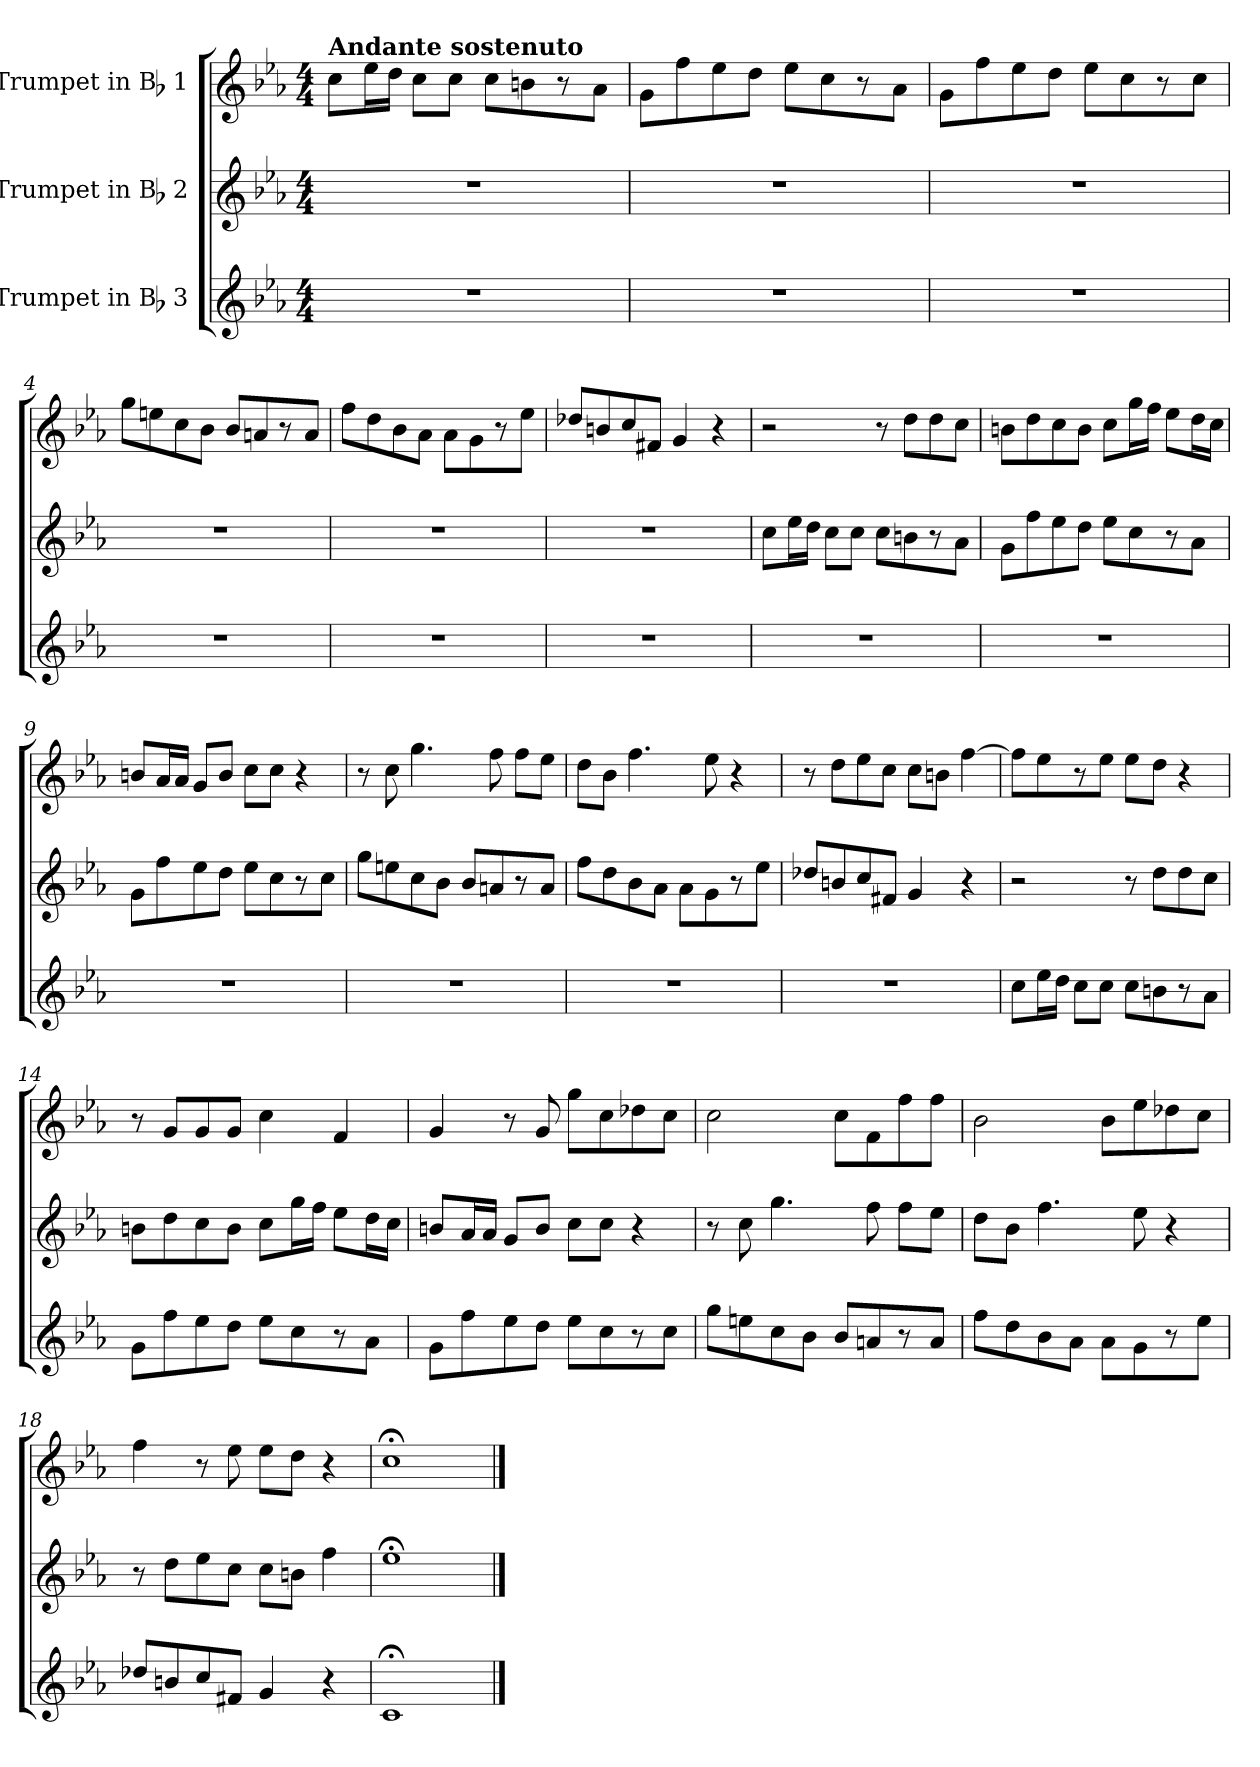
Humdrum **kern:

**kern	**kern	**kern
*part3	*part2	*part1
*staff3	*staff2	*staff1
*I"Trumpet in Bb 3	*I"Trumpet in Bb 2	*I"Trumpet in Bb 1
*clefG2	*clefG2	*clefG2
*ITrd1c2	*ITrd1c2	*ITrd1c2
*k[b-e-a-d-g-]	*k[b-e-a-d-g-]	*k[b-e-a-d-g-]
*D-:	*D-:	*D-:
*M4/4	*M4/4	*M4/4
*MM80	*MM80	*MM80
=1	=1	=1
!	!	!LO:TX:a:B:t=Andante sostenuto
1r	1r	8b-\L
.	.	16dd-\L
.	.	16cc\JJ
.	.	8b-\L
.	.	8b-\J
.	.	8b-\L
.	.	8an\
.	.	8r
.	.	8g-\J
=2	=2	=2
1r	1r	8f\L
.	.	8ee-\
.	.	8dd-\
.	.	8cc\J
.	.	8dd-\L
.	.	8b-\
.	.	8r
.	.	8g-\J
=3	=3	=3
1r	1r	8f\L
.	.	8ee-\
.	.	8dd-\
.	.	8cc\J
.	.	8dd-\L
.	.	8b-\
.	.	8r
.	.	8b-\J
=4	=4	=4
1r	1r	8ff\L
.	.	8ddn\
.	.	8b-\
.	.	8a-\J
.	.	8a-/L
.	.	8gn/
.	.	8r
.	.	8g/J
!!LO:LB:g=z
=5	=5	=5
1r	1r	8ee-\L
.	.	8cc\
.	.	8a-\
.	.	8g-\J
.	.	8g-\L
.	.	8f\
.	.	8r
.	.	8dd-\J
=6	=6	=6
1r	1r	8cc-X/L
.	.	8an/
.	.	8b-/
.	.	8en/J
.	.	4f/
.	.	4r
=7	=7	=7
1r	8b-\L	2r
.	16dd-\L	.
.	16cc\JJ	.
.	8b-\L	.
.	8b-\J	.
.	8b-\L	8r
.	8an\	8cc\L
.	8r	8cc\
.	8g-\J	8b-\J
=8	=8	=8
1r	8f\L	8an\L
.	8ee-\	8cc\
.	8dd-\	8b-\
.	8cc\J	8a\J
.	8dd-\L	8b-\L
.	8b-\	16ff\L
.	.	16ee-\JJ
.	8r	8dd-\L
.	8g-\J	16cc\L
.	.	16b-\JJ
=9	=9	=9
1r	8f\L	8an/L
.	8ee-\	16g-/L
.	.	16g-/JJ
.	8dd-\	8f/L
.	8cc\J	8a/J
.	8dd-\L	8b-\L
.	8b-\	8b-\J
.	8r	4r
.	8b-\J	.
!!LO:LB:g=z
=10	=10	=10
1r	8ff\L	8r
.	8ddn\	8b-\
.	8b-\	4.ff\
.	8a-\J	.
.	8a-/L	.
.	8gn/	8ee-\
.	8r	8ee-\L
.	8g/J	8dd-\J
=11	=11	=11
1r	8ee-\L	8cc\L
.	8cc\	8a-\J
.	8a-\	4.ee-\
.	8g-\J	.
.	8g-\L	.
.	8f\	8dd-\
.	8r	4r
.	8dd-\J	.
=12	=12	=12
1r	8cc-X/L	8r
.	8an/	8cc\L
.	8b-/	8dd-\
.	8en/J	8b-\J
.	4f/	8b-\L
.	.	8an\J
.	4r	[4ee-\
=13	=13	=13
8b-\L	2r	8ee-\L]
16dd-\L	.	8dd-\
16cc\JJ	.	.
8b-\L	.	8r
8b-\J	.	8dd-\J
8b-\L	8r	8dd-\L
8an\	8cc\L	8cc\J
8r	8cc\	4r
8g-\J	8b-\J	.
=14	=14	=14
8f\L	8an\L	8r
8ee-\	8cc\	8f/L
8dd-\	8b-\	8f/
8cc\J	8a\J	8f/J
8dd-\L	8b-\L	4b-\
8b-\	16ff\L	.
.	16ee-\JJ	.
8r	8dd-\L	4e-/
8g-\J	16cc\L	.
.	16b-\JJ	.
!!LO:LB:g=z
=15	=15	=15
8f\L	8an/L	4f/
8ee-\	16g-/L	.
.	16g-/JJ	.
8dd-\	8f/L	8r
8cc\J	8a/J	8f/
8dd-\L	8b-\L	8ff\L
8b-\	8b-\J	8b-\
8r	4r	8cc-X\
8b-\J	.	8b-\J
=16	=16	=16
8ff\L	8r	2b-\
8ddn\	8b-\	.
8b-\	4.ff\	.
8a-\J	.	.
8a-/L	.	8b-\L
8gn/	8ee-\	8e-\
8r	8ee-\L	8ee-\
8g/J	8dd-\J	8ee-\J
=17	=17	=17
8ee-\L	8cc\L	2a-\
8cc\	8a-\J	.
8a-\	4.ee-\	.
8g-\J	.	.
8g-\L	.	8a-\L
8f\	8dd-\	8dd-\
8r	4r	8cc-X\
8dd-\J	.	8b-\J
=18	=18	=18
8cc-X/L	8r	4ee-\
8an/	8cc\L	.
8b-/	8dd-\	8r
8en/J	8b-\J	8dd-\
4f/	8b-\L	8dd-\L
.	8an\J	8cc\J
4r	4ee-\	4r
=19	=19	=19
1B-;<	1dd-;<	1b-;<
==	==	==
*-	*-	*-
